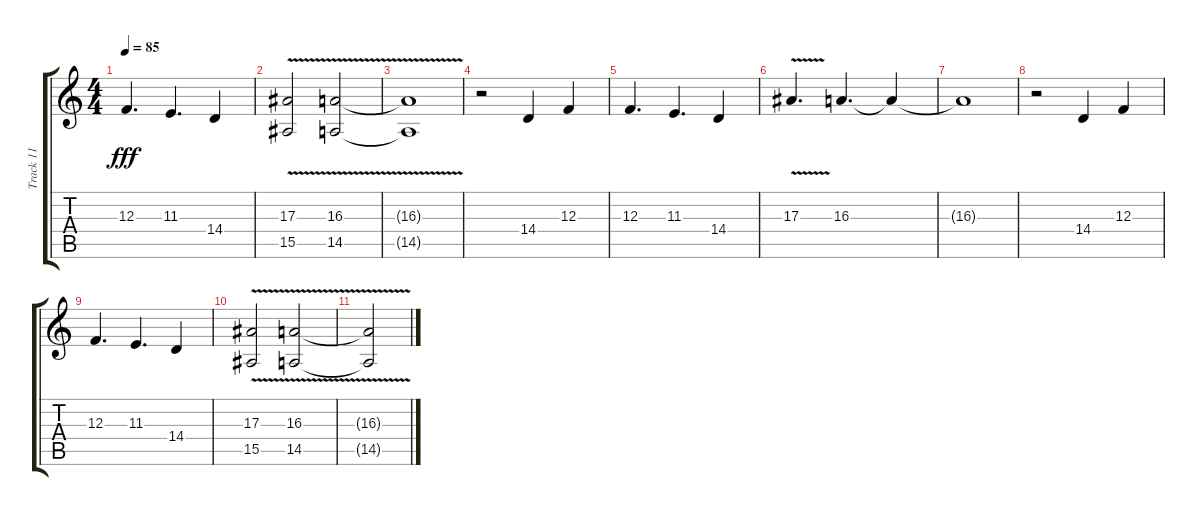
\track ("Track 11" "Track 11") {instrument lead2sawtooth}
\staff {score tabs}
\tuning (D4 A3 F3 C3 G2 C2) {hide}
\ts (4 4)
\tempo 85
\clef g2
\ks c
12.3.4{d dy fff} 11.3.4{d} 14.4.4 |
(17.3{v} 15.5{v}).2 (16.3{v} 14.5{v}).2 |
(16.3{t} 14.5{t}).1 |
r.2 14.4.4 12.3.4 |
12.3.4{d} 11.3.4{d} 14.4.4 |
17.3{v}.4{d} 16.3.4{d} 16.3{t}.4 |
16.3{t}.1 |
r.2 14.4.4 12.3.4 |
12.3.4{d} 11.3.4{d} 14.4.4 |
(17.3{v} 15.5{v}).2 (16.3{v} 14.5{v}).2 |
(16.3{t} 14.5{t}).2
